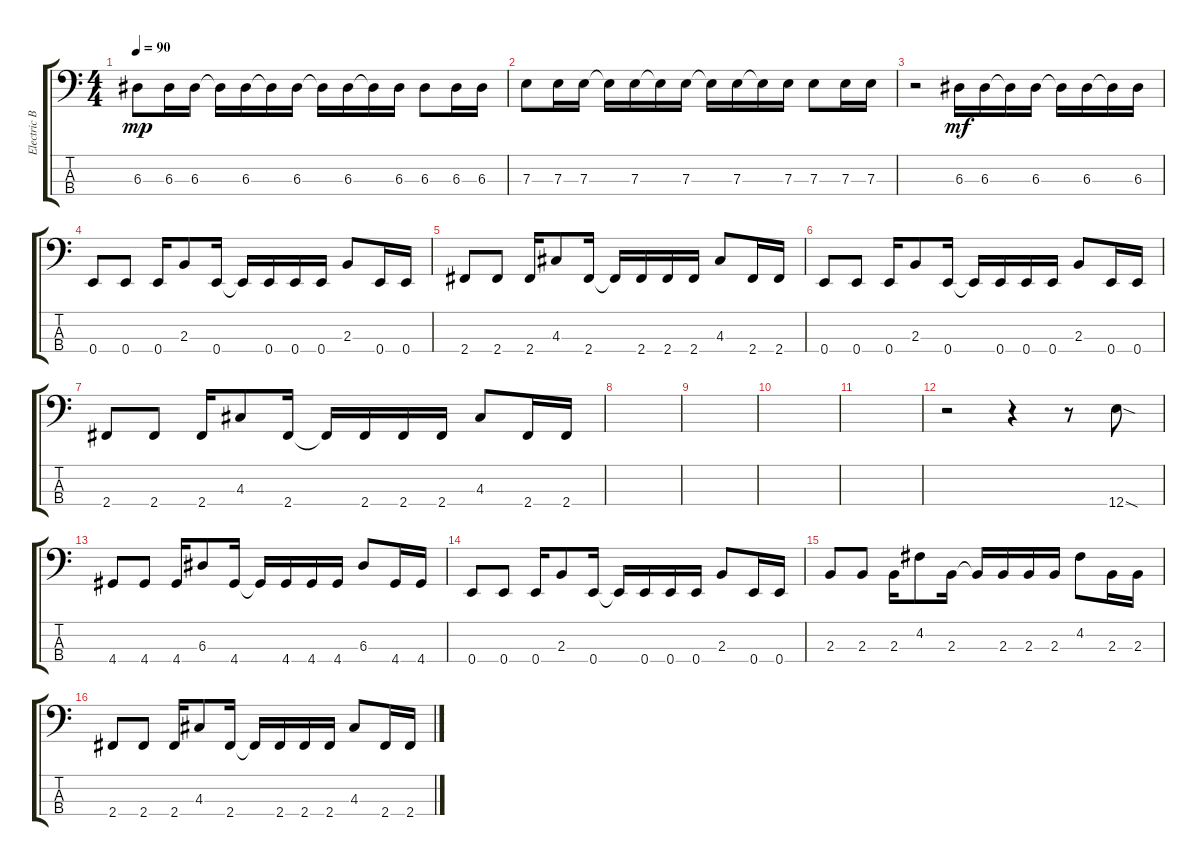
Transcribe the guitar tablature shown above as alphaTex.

\track ("Electric Bass" "Electric B") {instrument electricbassfinger}
\staff {score tabs}
\tuning (G2 D2 A1 E1) {hide}
\ts (4 4)
\tempo 90
\clef f4
\ks c
6.3.8{dy mp} 6.3.16 6.3.16 6.3{t}.16 6.3.16 6.3{t}.16 6.3.16 6.3{t}.16 6.3.16 6.3{t}.16 6.3.16 6.3.8 6.3.16 6.3.16 |
7.3.8 7.3.16 7.3.16 7.3{t}.16 7.3.16 7.3{t}.16 7.3.16 7.3{t}.16 7.3.16 7.3{t}.16 7.3.16 7.3.8 7.3.16 7.3.16 |
r.2 6.3.16{dy mf} 6.3.16 6.3{t}.16 6.3.16 6.3{t}.16 6.3.16 6.3{t}.16 6.3.16 |
0.4.8 0.4.8 0.4.16 2.3.8 0.4.16 0.4{t}.16 0.4.16 0.4.16 0.4.16 2.3.8 0.4.16 0.4.16 |
2.4.8 2.4.8 2.4.16 4.3.8 2.4.16 2.4{t}.16 2.4.16 2.4.16 2.4.16 4.3.8 2.4.16 2.4.16 |
0.4.8 0.4.8 0.4.16 2.3.8 0.4.16 0.4{t}.16 0.4.16 0.4.16 0.4.16 2.3.8 0.4.16 0.4.16 |
2.4.8 2.4.8 2.4.16 4.3.8 2.4.16 2.4{t}.16 2.4.16 2.4.16 2.4.16 4.3.8 2.4.16 2.4.16 |
|
|
|
|
r.2 r.4 r.8 12.4{sod}.8 |
4.4.8 4.4.8 4.4.16 6.3.8 4.4.16 4.4{t}.16 4.4.16 4.4.16 4.4.16 6.3.8 4.4.16 4.4.16 |
0.4.8 0.4.8 0.4.16 2.3.8 0.4.16 0.4{t}.16 0.4.16 0.4.16 0.4.16 2.3.8 0.4.16 0.4.16 |
2.3.8 2.3.8 2.3.16 4.2.8 2.3.16 2.3{t}.16 2.3.16 2.3.16 2.3.16 4.2.8 2.3.16 2.3.16 |
2.4.8 2.4.8 2.4.16 4.3.8 2.4.16 2.4{t}.16 2.4.16 2.4.16 2.4.16 4.3.8 2.4.16 2.4.16
